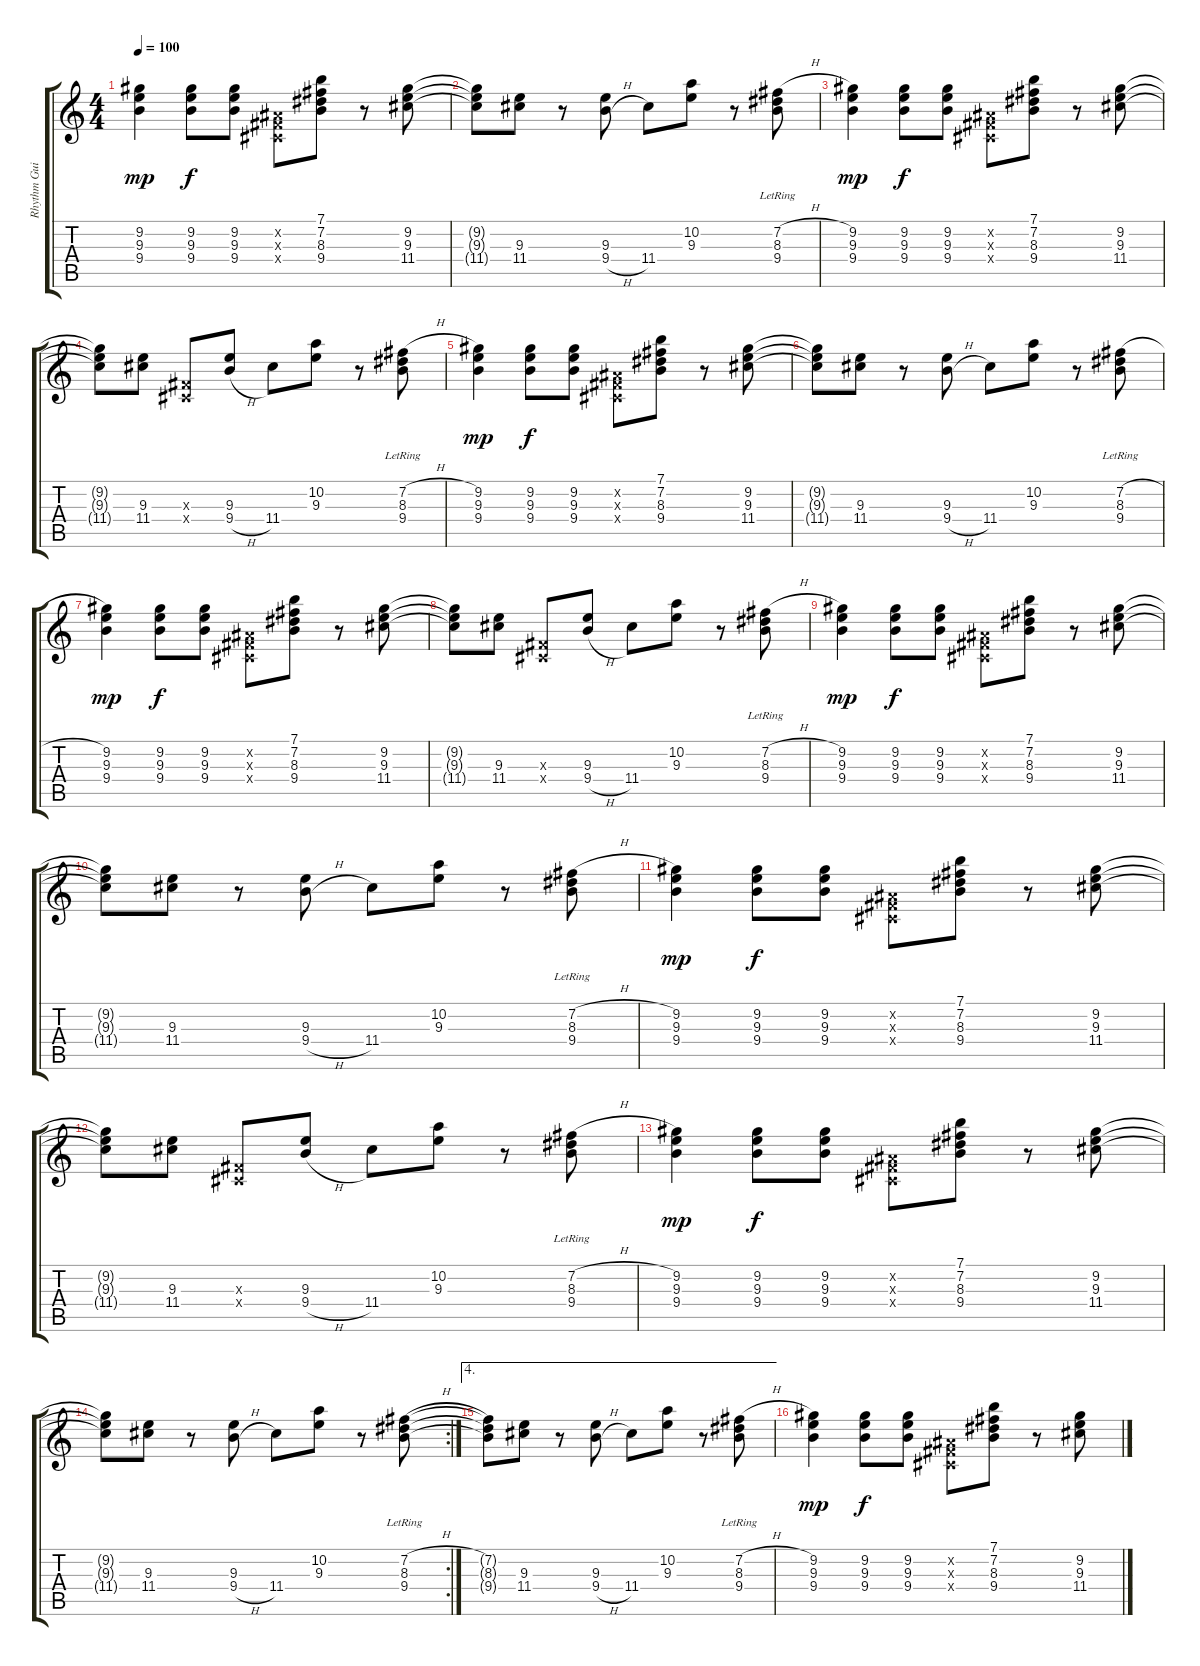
\track ("Rhythm Guitar" "Rhythm Gui") {instrument electricguitarjazz}
\staff {score tabs}
\tuning (E4 B3 G3 D3 A2 E2) {hide}
\ts (4 4)
\tempo 100
\clef g2
\ks c
(9.2 9.3 9.4).4{dy mp} (9.2 9.3 9.4).8{dy f} (9.2 9.3 9.4).8 (-1.2{x} -1.3{x} -1.4{x}).8 (7.1 7.2 8.3 9.4).8 r.8 (9.2 9.3 11.4).8 |
(9.2{t} 9.3{t} 11.4{t}).8 (9.3 11.4).8 r.8 (9.3 9.4{h}).8 11.4.8 (10.2 9.3).8 r.8 (7.2{h} 8.3 9.4{lr}).8 |
(9.2 9.3 9.4).4{dy mp} (9.2 9.3 9.4).8{dy f} (9.2 9.3 9.4).8 (-1.2{x} -1.3{x} -1.4{x}).8 (7.1 7.2 8.3 9.4).8 r.8 (9.2 9.3 11.4).8 |
(9.2{t} 9.3{t} 11.4{t}).8 (9.3 11.4).8 (-1.3{x} -1.4{x}).8 (9.3 9.4{h}).8 11.4.8 (10.2 9.3).8 r.8 (7.2{h} 8.3 9.4{lr}).8 |
(9.2 9.3 9.4).4{dy mp} (9.2 9.3 9.4).8{dy f} (9.2 9.3 9.4).8 (-1.2{x} -1.3{x} -1.4{x}).8 (7.1 7.2 8.3 9.4).8 r.8 (9.2 9.3 11.4).8 |
(9.2{t} 9.3{t} 11.4{t}).8 (9.3 11.4).8 r.8 (9.3 9.4{h}).8 11.4.8 (10.2 9.3).8 r.8 (7.2{h} 8.3 9.4{lr}).8 |
(9.2 9.3 9.4).4{dy mp} (9.2 9.3 9.4).8{dy f} (9.2 9.3 9.4).8 (-1.2{x} -1.3{x} -1.4{x}).8 (7.1 7.2 8.3 9.4).8 r.8 (9.2 9.3 11.4).8 |
(9.2{t} 9.3{t} 11.4{t}).8 (9.3 11.4).8 (-1.3{x} -1.4{x}).8 (9.3 9.4{h}).8 11.4.8 (10.2 9.3).8 r.8 (7.2{h} 8.3 9.4{lr}).8 |
(9.2 9.3 9.4).4{dy mp} (9.2 9.3 9.4).8{dy f} (9.2 9.3 9.4).8 (-1.2{x} -1.3{x} -1.4{x}).8 (7.1 7.2 8.3 9.4).8 r.8 (9.2 9.3 11.4).8 |
(9.2{t} 9.3{t} 11.4{t}).8 (9.3 11.4).8 r.8 (9.3 9.4{h}).8 11.4.8 (10.2 9.3).8 r.8 (7.2{h} 8.3 9.4{lr}).8 |
(9.2 9.3 9.4).4{dy mp} (9.2 9.3 9.4).8{dy f} (9.2 9.3 9.4).8 (-1.2{x} -1.3{x} -1.4{x}).8 (7.1 7.2 8.3 9.4).8 r.8 (9.2 9.3 11.4).8 |
(9.2{t} 9.3{t} 11.4{t}).8 (9.3 11.4).8 (-1.3{x} -1.4{x}).8 (9.3 9.4{h}).8 11.4.8 (10.2 9.3).8 r.8 (7.2{h} 8.3 9.4{lr}).8 |
(9.2 9.3 9.4).4{dy mp} (9.2 9.3 9.4).8{dy f} (9.2 9.3 9.4).8 (-1.2{x} -1.3{x} -1.4{x}).8 (7.1 7.2 8.3 9.4).8 r.8 (9.2 9.3 11.4).8 |
\rc 2
(9.2{t} 9.3{t} 11.4{t}).8 (9.3 11.4).8 r.8 (9.3 9.4{h}).8 11.4.8 (10.2 9.3).8 r.8 (7.2{h} 8.3 9.4{lr}).8 |
\ae 4
(7.2{t} 8.3{t} 9.4{t}).8 (9.3 11.4).8 r.8 (9.3 9.4{h}).8 11.4.8 (10.2 9.3).8 r.8 (7.2{h} 8.3 9.4{lr}).8 |
(9.2 9.3 9.4).4{dy mp} (9.2 9.3 9.4).8{dy f} (9.2 9.3 9.4).8 (-1.2{x} -1.3{x} -1.4{x}).8 (7.1 7.2 8.3 9.4).8 r.8 (9.2 9.3 11.4).8
